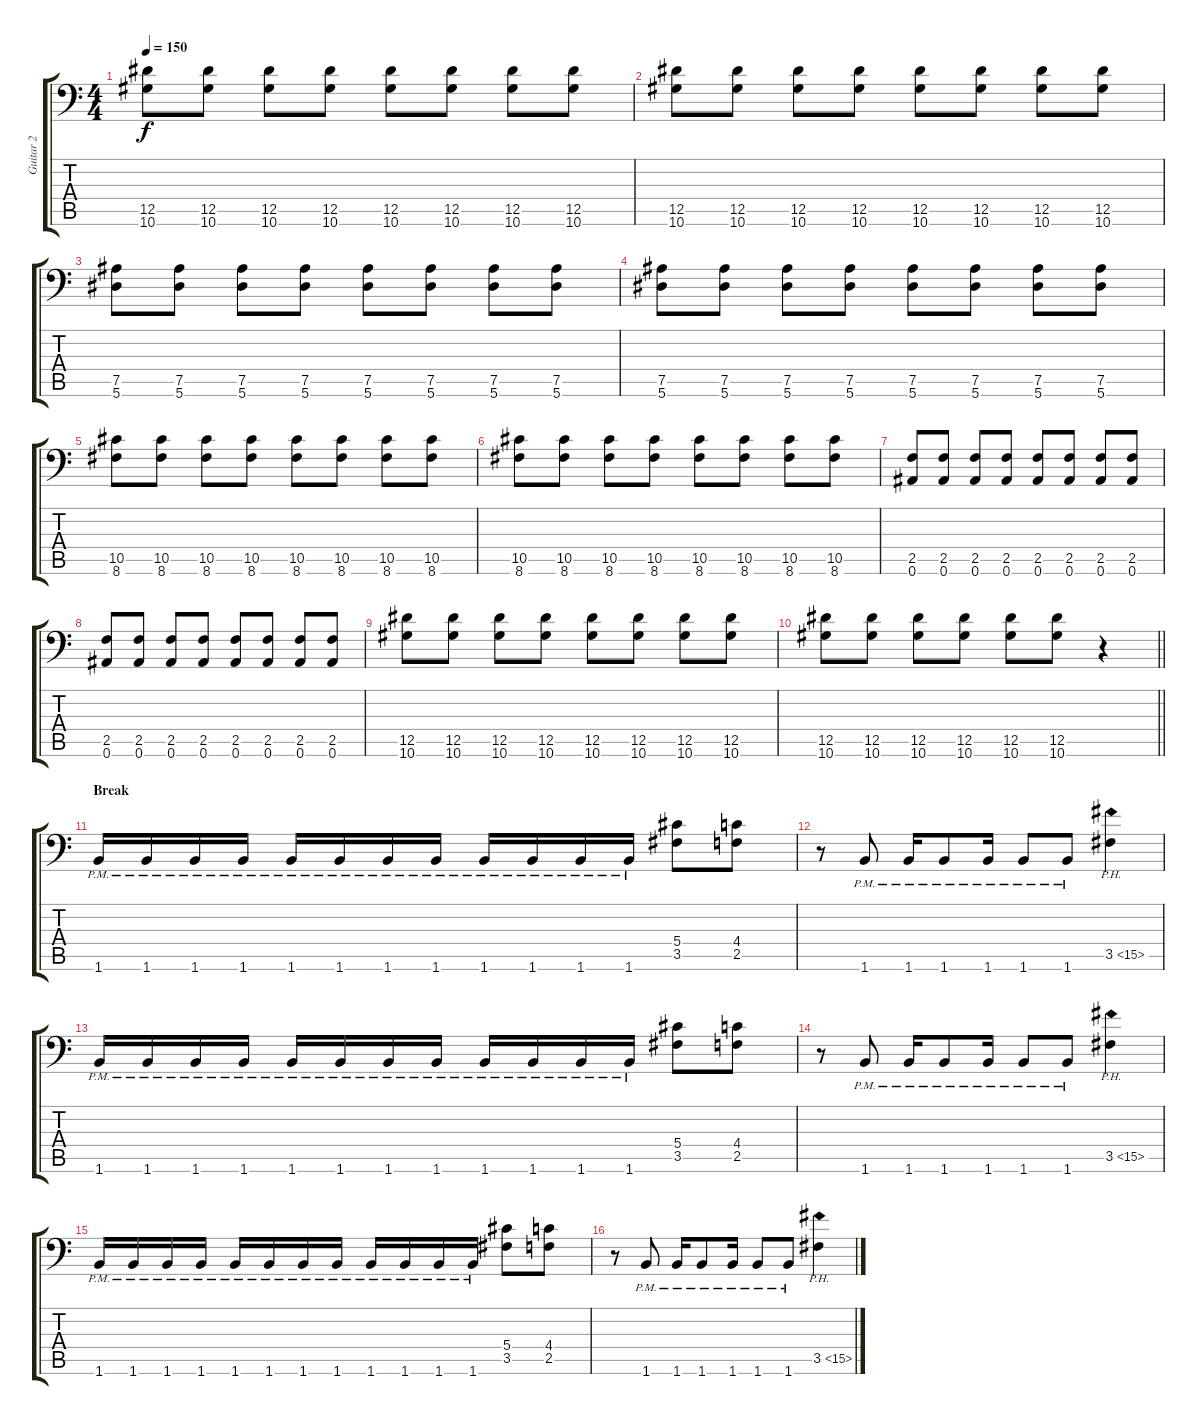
\track ("Guitar 2" "Guitar 2") {instrument distortionguitar}
\staff {score tabs}
\tuning (Bb3 F3 Db3 Ab2 Eb2 Bb1) {hide}
\ts (4 4)
\tempo 150
\clef f4
\ks c
(12.5 10.6).8{dy f} (12.5 10.6).8 (12.5 10.6).8 (12.5 10.6).8 (12.5 10.6).8 (12.5 10.6).8 (12.5 10.6).8 (12.5 10.6).8 |
(12.5 10.6).8 (12.5 10.6).8 (12.5 10.6).8 (12.5 10.6).8 (12.5 10.6).8 (12.5 10.6).8 (12.5 10.6).8 (12.5 10.6).8 |
(7.5 5.6).8 (7.5 5.6).8 (7.5 5.6).8 (7.5 5.6).8 (7.5 5.6).8 (7.5 5.6).8 (7.5 5.6).8 (7.5 5.6).8 |
(7.5 5.6).8 (7.5 5.6).8 (7.5 5.6).8 (7.5 5.6).8 (7.5 5.6).8 (7.5 5.6).8 (7.5 5.6).8 (7.5 5.6).8 |
(10.5 8.6).8 (10.5 8.6).8 (10.5 8.6).8 (10.5 8.6).8 (10.5 8.6).8 (10.5 8.6).8 (10.5 8.6).8 (10.5 8.6).8 |
(10.5 8.6).8 (10.5 8.6).8 (10.5 8.6).8 (10.5 8.6).8 (10.5 8.6).8 (10.5 8.6).8 (10.5 8.6).8 (10.5 8.6).8 |
(2.5 0.6).8 (2.5 0.6).8 (2.5 0.6).8 (2.5 0.6).8 (2.5 0.6).8 (2.5 0.6).8 (2.5 0.6).8 (2.5 0.6).8 |
(2.5 0.6).8 (2.5 0.6).8 (2.5 0.6).8 (2.5 0.6).8 (2.5 0.6).8 (2.5 0.6).8 (2.5 0.6).8 (2.5 0.6).8 |
(12.5 10.6).8 (12.5 10.6).8 (12.5 10.6).8 (12.5 10.6).8 (12.5 10.6).8 (12.5 10.6).8 (12.5 10.6).8 (12.5 10.6).8 |
\barLineRight lightlight
(12.5 10.6).8 (12.5 10.6).8 (12.5 10.6).8 (12.5 10.6).8 (12.5 10.6).8 (12.5 10.6).8 r.4 |
\section ("" "Break")
1.6{pm}.16 1.6{pm}.16 1.6{pm}.16 1.6{pm}.16 1.6{pm}.16 1.6{pm}.16 1.6{pm}.16 1.6{pm}.16 1.6{pm}.16 1.6{pm}.16 1.6{pm}.16 1.6{pm}.16 (5.4 3.5).8 (4.4 2.5).8 |
r.8 1.6{pm}.8 1.6{pm}.16 1.6{pm}.8 1.6{pm}.16 1.6{pm}.8 1.6{pm}.8 3.5{ph 12}.4 |
1.6{pm}.16 1.6{pm}.16 1.6{pm}.16 1.6{pm}.16 1.6{pm}.16 1.6{pm}.16 1.6{pm}.16 1.6{pm}.16 1.6{pm}.16 1.6{pm}.16 1.6{pm}.16 1.6{pm}.16 (5.4 3.5).8 (4.4 2.5).8 |
r.8 1.6{pm}.8 1.6{pm}.16 1.6{pm}.8 1.6{pm}.16 1.6{pm}.8 1.6{pm}.8 3.5{ph 12}.4 |
1.6{pm}.16 1.6{pm}.16 1.6{pm}.16 1.6{pm}.16 1.6{pm}.16 1.6{pm}.16 1.6{pm}.16 1.6{pm}.16 1.6{pm}.16 1.6{pm}.16 1.6{pm}.16 1.6{pm}.16 (5.4 3.5).8 (4.4 2.5).8 |
r.8 1.6{pm}.8 1.6{pm}.16 1.6{pm}.8 1.6{pm}.16 1.6{pm}.8 1.6{pm}.8 3.5{ph 12}.4
